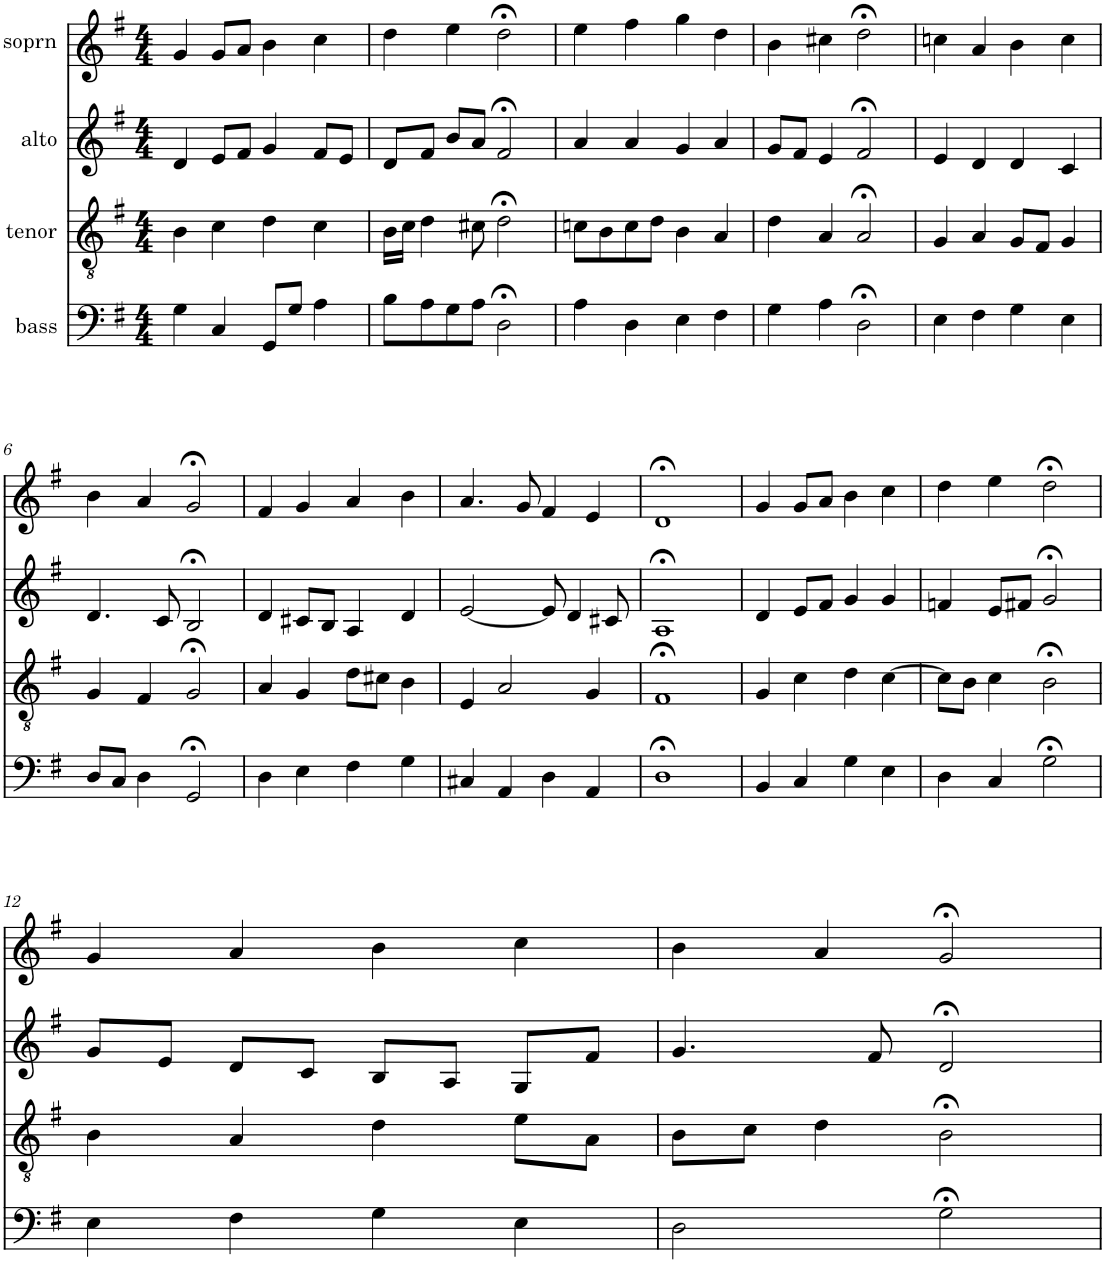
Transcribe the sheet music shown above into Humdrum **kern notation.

**kern	**kern	**kern	**kern
*part4	*part3	*part2	*part1
*staff4	*staff3	*staff2	*staff1
*I"bass	*I"tenor	*I"alto	*I"soprn
*clefF4	*clefGv2	*clefG2	*clefG2
*k[f#]	*k[f#]	*k[f#]	*k[f#]
*G:	*G:	*G:	*G:
*M4/4	*M4/4	*M4/4	*M4/4
=1	=1	=1	=1
4G\	4B\	4d/	4g/
4C/	4c\	8e/L	8g/L
.	.	8f#/J	8a/J
8GG/L	4d\	4g/	4b\
8G/J	.	.	.
4A\	4c\	8f#/L	4cc\
.	.	8e/J	.
=2	=2	=2	=2
8B\L	16B\LL	8d/L	4dd\
.	16c\JJ	.	.
8A\	4d\	8f#/J	.
8G\	.	8b/L	4ee\
8A\J	8c#X\	8a/J	.
2D;<\	2d;<\	2f#;</	2dd;<\
=3	=3	=3	=3
4A\	8cn\L	4a/	4ee\
.	8B\	.	.
4D\	8c\	4a/	4ff#\
.	8d\J	.	.
4E\	4B\	4g/	4gg\
4F#\	4A/	4a/	4dd\
=4	=4	=4	=4
4G\	4d\	8g/L	4b\
.	.	8f#/J	.
4A\	4A/	4e/	4cc#X\
2D;<\	2A;</	2f#;</	2dd;<\
=5	=5	=5	=5
4E\	4G/	4e/	4ccn\
4F#\	4A/	4d/	4a/
4G\	8G/L	4d/	4b\
.	8F#/J	.	.
4E\	4G/	4c/	4cc\
!!LO:LB:g=z
=6	=6	=6	=6
8D/L	4G/	4.d/	4b\
8C/J	.	.	.
4D\	4F#/	.	4a/
.	.	8c/	.
2GG;</	2G;</	2B;</	2g;</
=7	=7	=7	=7
4D\	4A/	4d/	4f#/
4E\	4G/	8c#X/L	4g/
.	.	8B/J	.
4F#\	8d\L	4A/	4a/
.	8c#X\J	.	.
4G\	4B\	4d/	4b\
=8	=8	=8	=8
4C#X/	4E/	[2e/	4.a/
4AA/	2A/	.	.
.	.	.	8g/
4D\	.	8e/]	4f#/
.	.	4d/	.
4AA/	4G/	.	4e/
.	.	8c#X/	.
=9	=9	=9	=9
1D;<	1F#;<	1A;<	1d;<
=10	=10	=10	=10
4BB/	4G/	4d/	4g/
4C/	4c\	8e/L	8g/L
.	.	8f#/J	8a/J
4G\	4d\	4g/	4b\
4E\	[4c\	4g/	4cc\
=11	=11	=11	=11
4D\	8c\L]	4fn/	4dd\
.	8B\J	.	.
4C/	4c\	8e/L	4ee\
.	.	8f#X/J	.
2G;<\	2B;<\	2g;</	2dd;<\
!!LO:LB:g=z
=12	=12	=12	=12
4E\	4B\	8g/L	4g/
.	.	8e/J	.
4F#\	4A/	8d/L	4a/
.	.	8c/J	.
4G\	4d\	8B/L	4b\
.	.	8A/J	.
4E\	8e\L	8G/L	4cc\
.	8A\J	8f#/J	.
=13	=13	=13	=13
2D\	8B\L	4.g/	4b\
.	8c\J	.	.
.	4d\	.	4a/
.	.	8f#/	.
2G;<\	2B;<\	2d;</	2g;</
=	=	=	=
*-	*-	*-	*-
